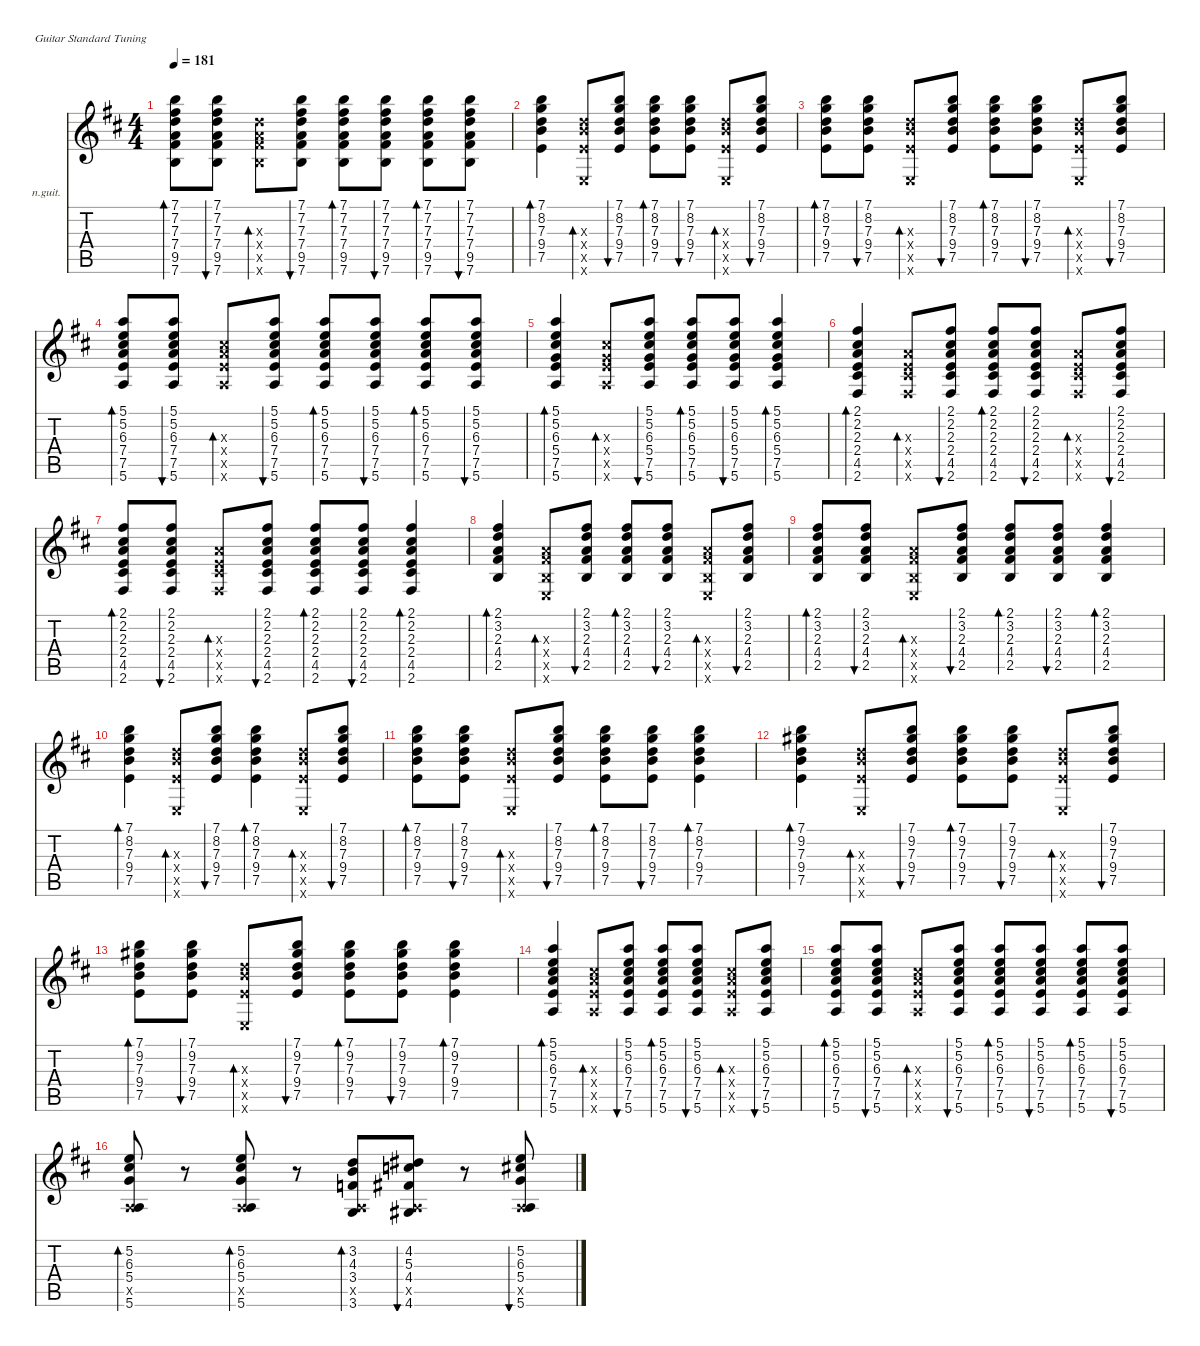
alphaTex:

\hideDynamics
\bracketExtendMode nobrackets
\firstSystemTrackNameOrientation horizontal
\otherSystemsTrackNameOrientation horizontal
\track ("A.Guitar 1" "n.guit.") {instrument acousticguitarnylon}
\staff {score tabs}
\tuning (E4 B3 G3 D3 A2 E2)
\ts (4 4)
\tempo 181
\clef g2
\ks d
(7.1{acc forcenatural} 7.2{acc #} 7.3{acc forcenatural} 7.4{acc forcenatural} 9.5{acc #} 7.6{acc forcenatural}).8{bd 60 dy f} (7.1{acc forcenatural} 7.2{acc #} 7.3{acc forcenatural} 7.4{acc forcenatural} 9.5{acc #} 7.6{acc forcenatural}).8{bu 60} (7.3{x acc forcenatural} 7.4{x acc forcenatural} 9.5{x acc #} 7.6{x acc forcenatural}).8{bd 60} (7.1{acc forcenatural} 7.2{acc #} 7.3{acc forcenatural} 7.4{acc forcenatural} 9.5{acc #} 7.6{acc forcenatural}).8{bu 60} (7.1{acc forcenatural} 7.2{acc #} 7.3{acc forcenatural} 7.4{acc forcenatural} 9.5{acc #} 7.6{acc forcenatural}).8{bd 60} (7.1{acc forcenatural} 7.2{acc #} 7.3{acc forcenatural} 7.4{acc forcenatural} 9.5{acc #} 7.6{acc forcenatural}).8{bu 60} (7.1{acc forcenatural} 7.2{acc #} 7.3{acc forcenatural} 7.4{acc forcenatural} 9.5{acc #} 7.6{acc forcenatural}).8{bd 60} (7.1{acc forcenatural} 7.2{acc #} 7.3{acc forcenatural} 7.4{acc forcenatural} 9.5{acc #} 7.6{acc forcenatural}).8{bu 60} |
(7.1{acc forcenatural} 8.2{acc forcenatural} 7.3{acc forcenatural} 9.4{acc forcenatural} 7.5{acc forcenatural}).4{bd 60} (7.3{x acc forcenatural} 9.4{x acc forcenatural} 7.5{x acc forcenatural} 0.6{x acc forcenatural}).8{bd 60} (7.1{acc forcenatural} 8.2{acc forcenatural} 7.3{acc forcenatural} 9.4{acc forcenatural} 7.5{acc forcenatural}).8{bu 60} (7.1{acc forcenatural} 8.2{acc forcenatural} 7.3{acc forcenatural} 9.4{acc forcenatural} 7.5{acc forcenatural}).8{bd 60} (7.1{acc forcenatural} 8.2{acc forcenatural} 7.3{acc forcenatural} 9.4{acc forcenatural} 7.5{acc forcenatural}).8{bu 60} (7.3{x acc forcenatural} 9.4{x acc forcenatural} 7.5{x acc forcenatural} 0.6{x acc forcenatural}).8{bd 60} (7.1{acc forcenatural} 8.2{acc forcenatural} 7.3{acc forcenatural} 9.4{acc forcenatural} 7.5{acc forcenatural}).8{bu 60} |
(7.1{acc forcenatural} 8.2{acc forcenatural} 7.3{acc forcenatural} 9.4{acc forcenatural} 7.5{acc forcenatural}).8{bd 60} (7.1{acc forcenatural} 8.2{acc forcenatural} 7.3{acc forcenatural} 9.4{acc forcenatural} 7.5{acc forcenatural}).8{bu 60} (7.3{x acc forcenatural} 9.4{x acc forcenatural} 7.5{x acc forcenatural} 0.6{x acc forcenatural}).8{bd 60} (7.1{acc forcenatural} 8.2{acc forcenatural} 7.3{acc forcenatural} 9.4{acc forcenatural} 7.5{acc forcenatural}).8{bu 60} (7.1{acc forcenatural} 8.2{acc forcenatural} 7.3{acc forcenatural} 9.4{acc forcenatural} 7.5{acc forcenatural}).8{bd 60} (7.1{acc forcenatural} 8.2{acc forcenatural} 7.3{acc forcenatural} 9.4{acc forcenatural} 7.5{acc forcenatural}).8{bu 60} (7.3{x acc forcenatural} 9.4{x acc forcenatural} 7.5{x acc forcenatural} 0.6{x acc forcenatural}).8{bd 60} (7.1{acc forcenatural} 8.2{acc forcenatural} 7.3{acc forcenatural} 9.4{acc forcenatural} 7.5{acc forcenatural}).8{bu 60} |
(5.1{acc forcenatural} 5.2{acc forcenatural} 6.3{acc #} 7.4{acc forcenatural} 7.5{acc forcenatural} 5.6{acc forcenatural}).8{bd 60} (5.1{acc forcenatural} 5.2{acc forcenatural} 6.3{acc #} 7.4{acc forcenatural} 7.5{acc forcenatural} 5.6{acc forcenatural}).8{bu 60} (6.3{x acc #} 7.4{x acc forcenatural} 7.5{x acc forcenatural} 5.6{x acc forcenatural}).8{bd 60} (5.1{acc forcenatural} 5.2{acc forcenatural} 6.3{acc #} 7.4{acc forcenatural} 7.5{acc forcenatural} 5.6{acc forcenatural}).8{bu 60} (5.1{acc forcenatural} 5.2{acc forcenatural} 6.3{acc #} 7.4{acc forcenatural} 7.5{acc forcenatural} 5.6{acc forcenatural}).8{bd 60} (5.1{acc forcenatural} 5.2{acc forcenatural} 6.3{acc #} 7.4{acc forcenatural} 7.5{acc forcenatural} 5.6{acc forcenatural}).8{bu 60} (5.1{acc forcenatural} 5.2{acc forcenatural} 6.3{acc #} 7.4{acc forcenatural} 7.5{acc forcenatural} 5.6{acc forcenatural}).8{bd 60} (5.1{acc forcenatural} 5.2{acc forcenatural} 6.3{acc #} 7.4{acc forcenatural} 7.5{acc forcenatural} 5.6{acc forcenatural}).8{bu 60} |
(5.1{acc forcenatural} 5.2{acc forcenatural} 6.3{acc #} 5.4{acc forcenatural} 7.5{acc forcenatural} 5.6{acc forcenatural}).4{bd 60} (6.3{x acc #} 5.4{x acc forcenatural} 7.5{x acc forcenatural} 5.6{x acc forcenatural}).8{bd 60} (5.1{acc forcenatural} 5.2{acc forcenatural} 6.3{acc #} 5.4{acc forcenatural} 7.5{acc forcenatural} 5.6{acc forcenatural}).8{bu 60} (5.1{acc forcenatural} 5.2{acc forcenatural} 6.3{acc #} 5.4{acc forcenatural} 7.5{acc forcenatural} 5.6{acc forcenatural}).8{bd 60} (5.1{acc forcenatural} 5.2{acc forcenatural} 6.3{acc #} 5.4{acc forcenatural} 7.5{acc forcenatural} 5.6{acc forcenatural}).8{bu 60} (5.1{acc forcenatural} 5.2{acc forcenatural} 6.3{acc #} 5.4{acc forcenatural} 7.5{acc forcenatural} 5.6{acc forcenatural}).4{bd 60} |
(2.1{acc #} 2.2{acc #} 2.3{acc forcenatural} 2.4{acc forcenatural} 4.5{acc #} 2.6{acc #}).4{bd 60} (2.3{x acc forcenatural} 2.4{x acc forcenatural} 4.5{x acc #} 2.6{x acc #}).8{bd 60} (2.1{acc #} 2.2{acc #} 2.3{acc forcenatural} 2.4{acc forcenatural} 4.5{acc #} 2.6{acc #}).8{bu 60} (2.1{acc #} 2.2{acc #} 2.3{acc forcenatural} 2.4{acc forcenatural} 4.5{acc #} 2.6{acc #}).8{bd 60} (2.1{acc #} 2.2{acc #} 2.3{acc forcenatural} 2.4{acc forcenatural} 4.5{acc #} 2.6{acc #}).8{bu 60} (2.3{x acc forcenatural} 2.4{x acc forcenatural} 4.5{x acc #} 2.6{x acc #}).8{bd 60} (2.1{acc #} 2.2{acc #} 2.3{acc forcenatural} 2.4{acc forcenatural} 4.5{acc #} 2.6{acc #}).8{bu 60} |
(2.1{acc #} 2.2{acc #} 2.3{acc forcenatural} 2.4{acc forcenatural} 4.5{acc #} 2.6{acc #}).8{bd 60} (2.1{acc #} 2.2{acc #} 2.3{acc forcenatural} 2.4{acc forcenatural} 4.5{acc #} 2.6{acc #}).8{bu 60} (2.3{x acc forcenatural} 2.4{x acc forcenatural} 4.5{x acc #} 2.6{x acc #}).8{bd 60} (2.1{acc #} 2.2{acc #} 2.3{acc forcenatural} 2.4{acc forcenatural} 4.5{acc #} 2.6{acc #}).8{bu 60} (2.1{acc #} 2.2{acc #} 2.3{acc forcenatural} 2.4{acc forcenatural} 4.5{acc #} 2.6{acc #}).8{bd 60} (2.1{acc #} 2.2{acc #} 2.3{acc forcenatural} 2.4{acc forcenatural} 4.5{acc #} 2.6{acc #}).8{bu 60} (2.1{acc #} 2.2{acc #} 2.3{acc forcenatural} 2.4{acc forcenatural} 4.5{acc #} 2.6{acc #}).4{bd 60} |
(2.1{acc #} 3.2{acc forcenatural} 2.3{acc forcenatural} 4.4{acc #} 2.5{acc forcenatural}).4{bd 60} (2.3{x acc forcenatural} 4.4{x acc #} 2.5{x acc forcenatural} 0.6{x acc forcenatural}).8{bd 60} (2.1{acc #} 3.2{acc forcenatural} 2.3{acc forcenatural} 4.4{acc #} 2.5{acc forcenatural}).8{bu 60} (2.1{acc #} 3.2{acc forcenatural} 2.3{acc forcenatural} 4.4{acc #} 2.5{acc forcenatural}).8{bd 60} (2.1{acc #} 3.2{acc forcenatural} 2.3{acc forcenatural} 4.4{acc #} 2.5{acc forcenatural}).8{bu 60} (2.3{x acc forcenatural} 4.4{x acc #} 2.5{x acc forcenatural} 0.6{x acc forcenatural}).8{bd 60} (2.1{acc #} 3.2{acc forcenatural} 2.3{acc forcenatural} 4.4{acc #} 2.5{acc forcenatural}).8{bu 60} |
(2.1{acc #} 3.2{acc forcenatural} 2.3{acc forcenatural} 4.4{acc #} 2.5{acc forcenatural}).8{bd 60} (2.1{acc #} 3.2{acc forcenatural} 2.3{acc forcenatural} 4.4{acc #} 2.5{acc forcenatural}).8{bu 60} (2.3{x acc forcenatural} 4.4{x acc #} 2.5{x acc forcenatural} 0.6{x acc forcenatural}).8{bd 60} (2.1{acc #} 3.2{acc forcenatural} 2.3{acc forcenatural} 4.4{acc #} 2.5{acc forcenatural}).8{bu 60} (2.1{acc #} 3.2{acc forcenatural} 2.3{acc forcenatural} 4.4{acc #} 2.5{acc forcenatural}).8{bd 60} (2.1{acc #} 3.2{acc forcenatural} 2.3{acc forcenatural} 4.4{acc #} 2.5{acc forcenatural}).8{bu 60} (2.1{acc #} 3.2{acc forcenatural} 2.3{acc forcenatural} 4.4{acc #} 2.5{acc forcenatural}).4{bd 60} |
(7.1{acc forcenatural} 8.2{acc forcenatural} 7.3{acc forcenatural} 9.4{acc forcenatural} 7.5{acc forcenatural}).4{bd 60} (7.3{x acc forcenatural} 9.4{x acc forcenatural} 7.5{x acc forcenatural} 0.6{x acc forcenatural}).8{bd 60} (7.1{acc forcenatural} 8.2{acc forcenatural} 7.3{acc forcenatural} 9.4{acc forcenatural} 7.5{acc forcenatural}).8{bu 60} (7.1{acc forcenatural} 8.2{acc forcenatural} 7.3{acc forcenatural} 9.4{acc forcenatural} 7.5{acc forcenatural}).4{bd 60} (7.3{x acc forcenatural} 9.4{x acc forcenatural} 7.5{x acc forcenatural} 0.6{x acc forcenatural}).8{bd 60} (7.1{acc forcenatural} 8.2{acc forcenatural} 7.3{acc forcenatural} 9.4{acc forcenatural} 7.5{acc forcenatural}).8{bu 60} |
(7.1{acc forcenatural} 8.2{acc forcenatural} 7.3{acc forcenatural} 9.4{acc forcenatural} 7.5{acc forcenatural}).8{bd 60} (7.1{acc forcenatural} 8.2{acc forcenatural} 7.3{acc forcenatural} 9.4{acc forcenatural} 7.5{acc forcenatural}).8{bu 60} (7.3{x acc forcenatural} 9.4{x acc forcenatural} 7.5{x acc forcenatural} 0.6{x acc forcenatural}).8{bd 60} (7.1{acc forcenatural} 8.2{acc forcenatural} 7.3{acc forcenatural} 9.4{acc forcenatural} 7.5{acc forcenatural}).8{bu 60} (7.1{acc forcenatural} 8.2{acc forcenatural} 7.3{acc forcenatural} 9.4{acc forcenatural} 7.5{acc forcenatural}).8{bd 60} (7.1{acc forcenatural} 8.2{acc forcenatural} 7.3{acc forcenatural} 9.4{acc forcenatural} 7.5{acc forcenatural}).8{bu 60} (7.1{acc forcenatural} 8.2{acc forcenatural} 7.3{acc forcenatural} 9.4{acc forcenatural} 7.5{acc forcenatural}).4{bd 60} |
(7.1{acc forcenatural} 9.2{acc #} 7.3{acc forcenatural} 9.4{acc forcenatural} 7.5{acc forcenatural}).4{bd 60} (7.3{x acc forcenatural} 9.4{x acc forcenatural} 7.5{x acc forcenatural} 0.6{x acc forcenatural}).8{bd 60} (7.1{acc forcenatural} 9.2{acc #} 7.3{acc forcenatural} 9.4{acc forcenatural} 7.5{acc forcenatural}).8{bu 60} (7.1{acc forcenatural} 9.2{acc #} 7.3{acc forcenatural} 9.4{acc forcenatural} 7.5{acc forcenatural}).8{bd 60} (7.1{acc forcenatural} 9.2{acc #} 7.3{acc forcenatural} 9.4{acc forcenatural} 7.5{acc forcenatural}).8{bu 60} (7.3{x acc forcenatural} 9.4{x acc forcenatural} 7.5{x acc forcenatural} 0.6{x acc forcenatural}).8{bd 60} (7.1{acc forcenatural} 9.2{acc #} 7.3{acc forcenatural} 9.4{acc forcenatural} 7.5{acc forcenatural}).8{bu 60} |
(7.1{acc forcenatural} 9.2{acc #} 7.3{acc forcenatural} 9.4{acc forcenatural} 7.5{acc forcenatural}).8{bd 60} (7.1{acc forcenatural} 9.2{acc #} 7.3{acc forcenatural} 9.4{acc forcenatural} 7.5{acc forcenatural}).8{bu 60} (7.3{x acc forcenatural} 9.4{x acc forcenatural} 7.5{x acc forcenatural} 0.6{x acc forcenatural}).8{bd 60} (7.1{acc forcenatural} 9.2{acc #} 7.3{acc forcenatural} 9.4{acc forcenatural} 7.5{acc forcenatural}).8{bu 60} (7.1{acc forcenatural} 9.2{acc #} 7.3{acc forcenatural} 9.4{acc forcenatural} 7.5{acc forcenatural}).8{bd 60} (7.1{acc forcenatural} 9.2{acc #} 7.3{acc forcenatural} 9.4{acc forcenatural} 7.5{acc forcenatural}).8{bu 60} (7.1{acc forcenatural} 9.2{acc #} 7.3{acc forcenatural} 9.4{acc forcenatural} 7.5{acc forcenatural}).4{bd 60} |
(5.1{acc forcenatural} 5.2{acc forcenatural} 6.3{acc #} 7.4{acc forcenatural} 7.5{acc forcenatural} 5.6{acc forcenatural}).4{bd 60} (6.3{x acc #} 7.4{x acc forcenatural} 7.5{x acc forcenatural} 5.6{x acc forcenatural}).8{bd 60} (5.1{acc forcenatural} 5.2{acc forcenatural} 6.3{acc #} 7.4{acc forcenatural} 7.5{acc forcenatural} 5.6{acc forcenatural}).8{bu 60} (5.1{acc forcenatural} 5.2{acc forcenatural} 6.3{acc #} 7.4{acc forcenatural} 7.5{acc forcenatural} 5.6{acc forcenatural}).8{bd 60} (5.1{acc forcenatural} 5.2{acc forcenatural} 6.3{acc #} 7.4{acc forcenatural} 7.5{acc forcenatural} 5.6{acc forcenatural}).8{bu 60} (6.3{x acc #} 7.4{x acc forcenatural} 7.5{x acc forcenatural} 5.6{x acc forcenatural}).8{bd 60} (5.1{acc forcenatural} 5.2{acc forcenatural} 6.3{acc #} 7.4{acc forcenatural} 7.5{acc forcenatural} 5.6{acc forcenatural}).8{bu 60} |
(5.1{acc forcenatural} 5.2{acc forcenatural} 6.3{acc #} 7.4{acc forcenatural} 7.5{acc forcenatural} 5.6{acc forcenatural}).8{bd 60} (5.1{acc forcenatural} 5.2{acc forcenatural} 6.3{acc #} 7.4{acc forcenatural} 7.5{acc forcenatural} 5.6{acc forcenatural}).8{bu 60} (6.3{x acc #} 7.4{x acc forcenatural} 7.5{x acc forcenatural} 5.6{x acc forcenatural}).8{bd 60} (5.1{acc forcenatural} 5.2{acc forcenatural} 6.3{acc #} 7.4{acc forcenatural} 7.5{acc forcenatural} 5.6{acc forcenatural}).8{bu 60} (5.1{acc forcenatural} 5.2{acc forcenatural} 6.3{acc #} 7.4{acc forcenatural} 7.5{acc forcenatural} 5.6{acc forcenatural}).8{bd 60} (5.1{acc forcenatural} 5.2{acc forcenatural} 6.3{acc #} 7.4{acc forcenatural} 7.5{acc forcenatural} 5.6{acc forcenatural}).8{bu 60} (5.1{acc forcenatural} 5.2{acc forcenatural} 6.3{acc #} 7.4{acc forcenatural} 7.5{acc forcenatural} 5.6{acc forcenatural}).8{bd 60} (5.1{acc forcenatural} 5.2{acc forcenatural} 6.3{acc #} 7.4{acc forcenatural} 7.5{acc forcenatural} 5.6{acc forcenatural}).8{bu 60} |
(5.2{acc forcenatural} 6.3{acc #} 5.4{acc forcenatural} 0.5{x acc forcenatural} 5.6{acc forcenatural}).8{bd 60} r.8 (5.2{acc forcenatural} 6.3{acc #} 5.4{acc forcenatural} 0.5{x acc forcenatural} 5.6{acc forcenatural}).8{bd 60} r.8 (3.2{acc forcenatural} 4.3{acc forcenatural} 3.4{acc forcenatural} 0.5{x acc forcenatural} 3.6{acc forcenatural}).8{bd 60} (4.2{acc #} 5.3{acc forcenatural} 4.4{acc #} 0.5{x acc forcenatural} 4.6{acc #}).8{bu 60} r.8 (5.2{acc forcenatural} 6.3{acc #} 5.4{acc forcenatural} 0.5{x acc forcenatural} 5.6{acc forcenatural}).8{bu 60}
